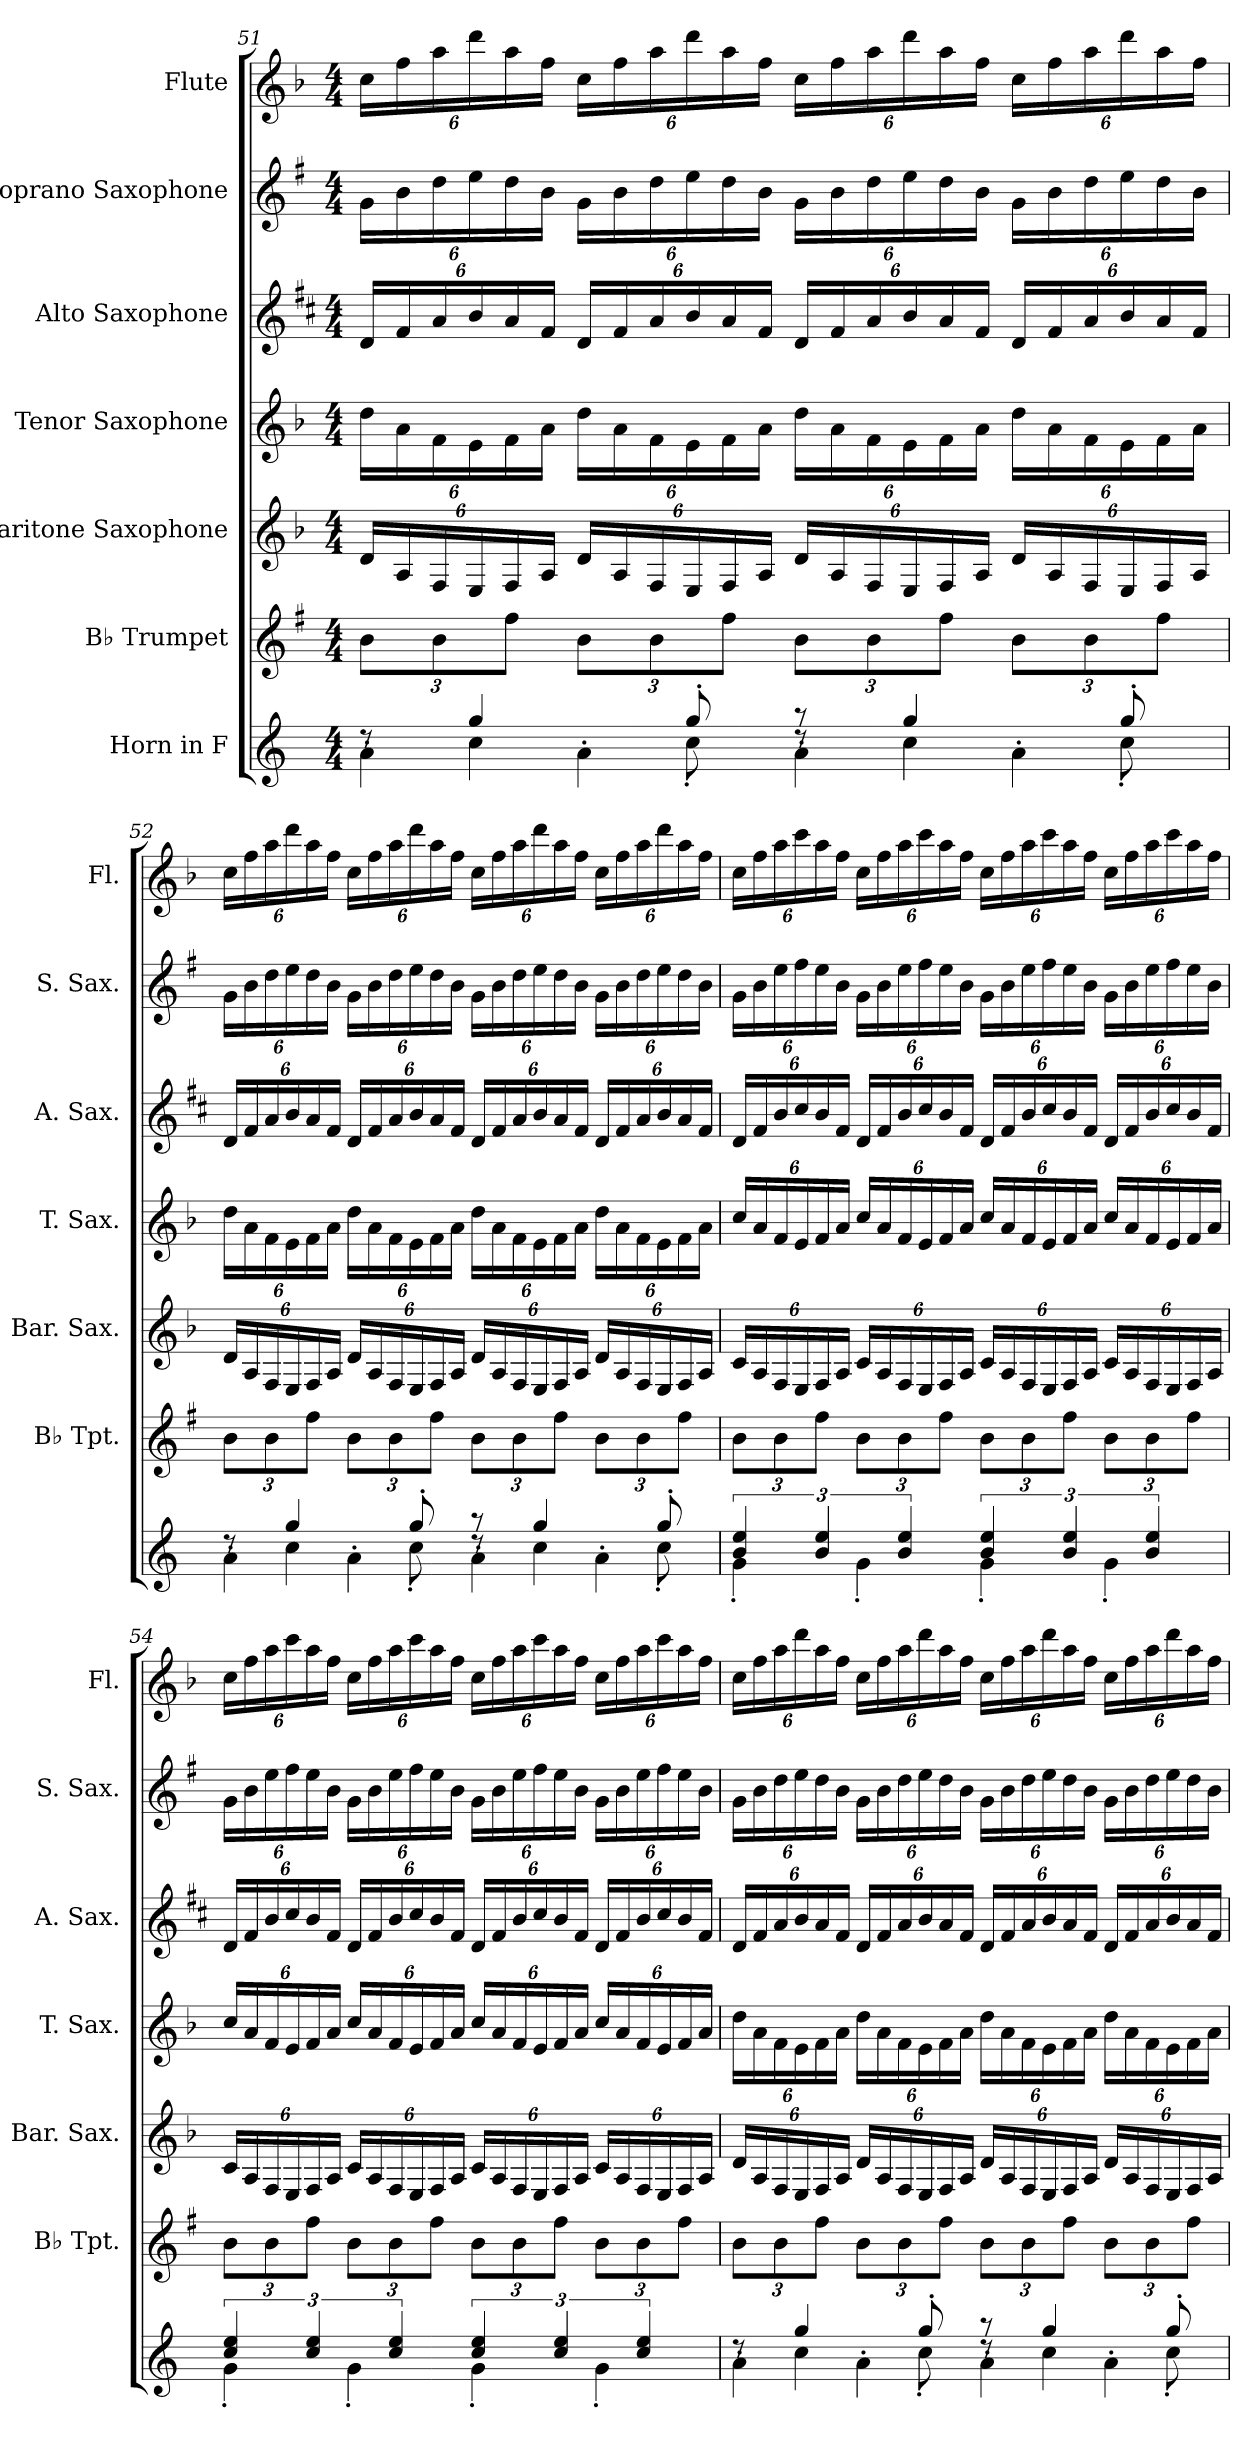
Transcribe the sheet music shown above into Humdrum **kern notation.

**kern	**kern	**kern	**kern	**kern	**kern	**kern
*part7	*part6	*part5	*part4	*part3	*part2	*part1
*staff7	*staff6	*staff5	*staff4	*staff3	*staff2	*staff1
*I"Horn in F	*I"B♭ Trumpet	*I"Baritone Saxophone	*I"Tenor Saxophone	*I"Alto Saxophone	*I"Soprano Saxophone	*I"Flute
*	*I'B♭ Tpt.	*I'Bar. Sax.	*I'T. Sax.	*I'A. Sax.	*I'S. Sax.	*I'Fl.
!!LO:PB:g=z
*clefG2	*clefG2	*clefG2	*clefG2	*clefG2	*clefG2	*clefG2
*ITrd4c7	*ITrd1c2	*ITrd12c21	*ITrd8c14	*ITrd5c9	*ITrd1c2	*
*k[b-]	*k[b-]	*k[b-]	*k[b-]	*k[b-]	*k[b-]	*k[b-]
*M4/4	*M4/4	*M4/4	*M4/4	*M4/4	*M4/4	*M4/4
=51	=51	=51	=51	=51	=51	=51
*^	*	*	*	*	*	*
*	*^	*	*	*	*	*	*
*	*	*	*Xbrackettup	*Xbrackettup	*Xbrackettup	*Xbrackettup	*Xbrackettup	*Xbrackettup
8rdd	8ryy	4d'\	12a\L	24D/LL	24d\LL	24F/LL	24f\LL	24cc\LL
.	.	.	.	24AA/	24A\	24A/	24a\	24ff\
.	.	.	12a\	24FF/	24F\	24c/	24cc\	24aa\
4cc/	4f\	.	.	24EE/	24E\	24d/	24dd\	24ddd\
.	.	.	12ee\J	24FF/	24F\	24c/	24cc\	24aa\
.	.	.	.	24AA/JJ	24A\JJ	24A/JJ	24a\JJ	24ff\JJ
.	.	4d'\	12a\L	24D/LL	24d\LL	24F/LL	24f\LL	24cc\LL
.	.	.	.	24AA/	24A\	24A/	24a\	24ff\
.	.	.	12a\	24FF/	24F\	24c/	24cc\	24aa\
8cc'/	8f'\	.	.	24EE/	24E\	24d/	24dd\	24ddd\
.	.	.	12ee\J	24FF/	24F\	24c/	24cc\	24aa\
.	.	.	.	24AA/JJ	24A\JJ	24A/JJ	24a\JJ	24ff\JJ
8rdd	8raa	4d'\	12a\L	24D/LL	24d\LL	24F/LL	24f\LL	24cc\LL
.	.	.	.	24AA/	24A\	24A/	24a\	24ff\
.	.	.	12a\	24FF/	24F\	24c/	24cc\	24aa\
4cc/	4f\	.	.	24EE/	24E\	24d/	24dd\	24ddd\
.	.	.	12ee\J	24FF/	24F\	24c/	24cc\	24aa\
.	.	.	.	24AA/JJ	24A\JJ	24A/JJ	24a\JJ	24ff\JJ
.	.	4d'\	12a\L	24D/LL	24d\LL	24F/LL	24f\LL	24cc\LL
.	.	.	.	24AA/	24A\	24A/	24a\	24ff\
.	.	.	12a\	24FF/	24F\	24c/	24cc\	24aa\
8cc'/	8f'\	.	.	24EE/	24E\	24d/	24dd\	24ddd\
.	.	.	12ee\J	24FF/	24F\	24c/	24cc\	24aa\
.	.	.	.	24AA/JJ	24A\JJ	24A/JJ	24a\JJ	24ff\JJ
!!LO:PB:g=z
=52	=52	=52	=52	=52	=52	=52	=52	=52
8rdd	8ryy	4d'\	12a\L	24D/LL	24d\LL	24F/LL	24f\LL	24cc\LL
.	.	.	.	24AA/	24A\	24A/	24a\	24ff\
.	.	.	12a\	24FF/	24F\	24c/	24cc\	24aa\
4cc/	4f\	.	.	24EE/	24E\	24d/	24dd\	24ddd\
.	.	.	12ee\J	24FF/	24F\	24c/	24cc\	24aa\
.	.	.	.	24AA/JJ	24A\JJ	24A/JJ	24a\JJ	24ff\JJ
.	.	4d'\	12a\L	24D/LL	24d\LL	24F/LL	24f\LL	24cc\LL
.	.	.	.	24AA/	24A\	24A/	24a\	24ff\
.	.	.	12a\	24FF/	24F\	24c/	24cc\	24aa\
8cc'/	8f'\	.	.	24EE/	24E\	24d/	24dd\	24ddd\
.	.	.	12ee\J	24FF/	24F\	24c/	24cc\	24aa\
.	.	.	.	24AA/JJ	24A\JJ	24A/JJ	24a\JJ	24ff\JJ
8rdd	8raa	4d'\	12a\L	24D/LL	24d\LL	24F/LL	24f\LL	24cc\LL
.	.	.	.	24AA/	24A\	24A/	24a\	24ff\
.	.	.	12a\	24FF/	24F\	24c/	24cc\	24aa\
4cc/	4f\	.	.	24EE/	24E\	24d/	24dd\	24ddd\
.	.	.	12ee\J	24FF/	24F\	24c/	24cc\	24aa\
.	.	.	.	24AA/JJ	24A\JJ	24A/JJ	24a\JJ	24ff\JJ
.	.	4d'\	12a\L	24D/LL	24d\LL	24F/LL	24f\LL	24cc\LL
.	.	.	.	24AA/	24A\	24A/	24a\	24ff\
.	.	.	12a\	24FF/	24F\	24c/	24cc\	24aa\
8cc'/	8f'\	.	.	24EE/	24E\	24d/	24dd\	24ddd\
.	.	.	12ee\J	24FF/	24F\	24c/	24cc\	24aa\
.	.	.	.	24AA/JJ	24A\JJ	24A/JJ	24a\JJ	24ff\JJ
*	*v	*v	*	*	*	*	*	*
!!LO:PB:g=z
=53	=53	=53	=53	=53	=53	=53	=53
6e/ 6a/	4c'\	12a\L	24C/LL	24c/LL	24F/LL	24f\LL	24cc\LL
.	.	.	24AA/	24A/	24A/	24a\	24ff\
.	.	12a\	24FF/	24F/	24d/	24dd\	24aa\
.	.	.	24EE/	24E/	24e/	24ee\	24ccc\
6e/ 6a/	.	12ee\J	24FF/	24F/	24d/	24dd\	24aa\
.	.	.	24AA/JJ	24A/JJ	24A/JJ	24a\JJ	24ff\JJ
.	4c'\	12a\L	24C/LL	24c/LL	24F/LL	24f\LL	24cc\LL
.	.	.	24AA/	24A/	24A/	24a\	24ff\
6e/ 6a/	.	12a\	24FF/	24F/	24d/	24dd\	24aa\
.	.	.	24EE/	24E/	24e/	24ee\	24ccc\
.	.	12ee\J	24FF/	24F/	24d/	24dd\	24aa\
.	.	.	24AA/JJ	24A/JJ	24A/JJ	24a\JJ	24ff\JJ
6e/ 6a/	4c'\	12a\L	24C/LL	24c/LL	24F/LL	24f\LL	24cc\LL
.	.	.	24AA/	24A/	24A/	24a\	24ff\
.	.	12a\	24FF/	24F/	24d/	24dd\	24aa\
.	.	.	24EE/	24E/	24e/	24ee\	24ccc\
6e/ 6a/	.	12ee\J	24FF/	24F/	24d/	24dd\	24aa\
.	.	.	24AA/JJ	24A/JJ	24A/JJ	24a\JJ	24ff\JJ
.	4c'\	12a\L	24C/LL	24c/LL	24F/LL	24f\LL	24cc\LL
.	.	.	24AA/	24A/	24A/	24a\	24ff\
6e/ 6a/	.	12a\	24FF/	24F/	24d/	24dd\	24aa\
.	.	.	24EE/	24E/	24e/	24ee\	24ccc\
.	.	12ee\J	24FF/	24F/	24d/	24dd\	24aa\
.	.	.	24AA/JJ	24A/JJ	24A/JJ	24a\JJ	24ff\JJ
!!LO:PB:g=z
=54	=54	=54	=54	=54	=54	=54	=54
6f/ 6a/	4c'\	12a\L	24C/LL	24c/LL	24F/LL	24f\LL	24cc\LL
.	.	.	24AA/	24A/	24A/	24a\	24ff\
.	.	12a\	24FF/	24F/	24d/	24dd\	24aa\
.	.	.	24EE/	24E/	24e/	24ee\	24ccc\
6f/ 6a/	.	12ee\J	24FF/	24F/	24d/	24dd\	24aa\
.	.	.	24AA/JJ	24A/JJ	24A/JJ	24a\JJ	24ff\JJ
.	4c'\	12a\L	24C/LL	24c/LL	24F/LL	24f\LL	24cc\LL
.	.	.	24AA/	24A/	24A/	24a\	24ff\
6f/ 6a/	.	12a\	24FF/	24F/	24d/	24dd\	24aa\
.	.	.	24EE/	24E/	24e/	24ee\	24ccc\
.	.	12ee\J	24FF/	24F/	24d/	24dd\	24aa\
.	.	.	24AA/JJ	24A/JJ	24A/JJ	24a\JJ	24ff\JJ
6f/ 6a/	4c'\	12a\L	24C/LL	24c/LL	24F/LL	24f\LL	24cc\LL
.	.	.	24AA/	24A/	24A/	24a\	24ff\
.	.	12a\	24FF/	24F/	24d/	24dd\	24aa\
.	.	.	24EE/	24E/	24e/	24ee\	24ccc\
6f/ 6a/	.	12ee\J	24FF/	24F/	24d/	24dd\	24aa\
.	.	.	24AA/JJ	24A/JJ	24A/JJ	24a\JJ	24ff\JJ
.	4c'\	12a\L	24C/LL	24c/LL	24F/LL	24f\LL	24cc\LL
.	.	.	24AA/	24A/	24A/	24a\	24ff\
6f/ 6a/	.	12a\	24FF/	24F/	24d/	24dd\	24aa\
.	.	.	24EE/	24E/	24e/	24ee\	24ccc\
.	.	12ee\J	24FF/	24F/	24d/	24dd\	24aa\
.	.	.	24AA/JJ	24A/JJ	24A/JJ	24a\JJ	24ff\JJ
!!LO:PB:g=z
=55	=55	=55	=55	=55	=55	=55	=55
*	*^	*	*	*	*	*	*
8rdd	8ryy	4d'\	12a\L	24D/LL	24d\LL	24F/LL	24f\LL	24cc\LL
.	.	.	.	24AA/	24A\	24A/	24a\	24ff\
.	.	.	12a\	24FF/	24F\	24c/	24cc\	24aa\
4cc/	4f\	.	.	24EE/	24E\	24d/	24dd\	24ddd\
.	.	.	12ee\J	24FF/	24F\	24c/	24cc\	24aa\
.	.	.	.	24AA/JJ	24A\JJ	24A/JJ	24a\JJ	24ff\JJ
.	.	4d'\	12a\L	24D/LL	24d\LL	24F/LL	24f\LL	24cc\LL
.	.	.	.	24AA/	24A\	24A/	24a\	24ff\
.	.	.	12a\	24FF/	24F\	24c/	24cc\	24aa\
8cc'/	8f'\	.	.	24EE/	24E\	24d/	24dd\	24ddd\
.	.	.	12ee\J	24FF/	24F\	24c/	24cc\	24aa\
.	.	.	.	24AA/JJ	24A\JJ	24A/JJ	24a\JJ	24ff\JJ
8rdd	8raa	4d'\	12a\L	24D/LL	24d\LL	24F/LL	24f\LL	24cc\LL
.	.	.	.	24AA/	24A\	24A/	24a\	24ff\
.	.	.	12a\	24FF/	24F\	24c/	24cc\	24aa\
4cc/	4f\	.	.	24EE/	24E\	24d/	24dd\	24ddd\
.	.	.	12ee\J	24FF/	24F\	24c/	24cc\	24aa\
.	.	.	.	24AA/JJ	24A\JJ	24A/JJ	24a\JJ	24ff\JJ
.	.	4d'\	12a\L	24D/LL	24d\LL	24F/LL	24f\LL	24cc\LL
.	.	.	.	24AA/	24A\	24A/	24a\	24ff\
.	.	.	12a\	24FF/	24F\	24c/	24cc\	24aa\
8cc'/	8f'\	.	.	24EE/	24E\	24d/	24dd\	24ddd\
.	.	.	12ee\J	24FF/	24F\	24c/	24cc\	24aa\
.	.	.	.	24AA/JJ	24A\JJ	24A/JJ	24a\JJ	24ff\JJ
*v	*v	*v	*	*	*	*	*	*
=	=	=	=	=	=	=
*-	*-	*-	*-	*-	*-	*-
